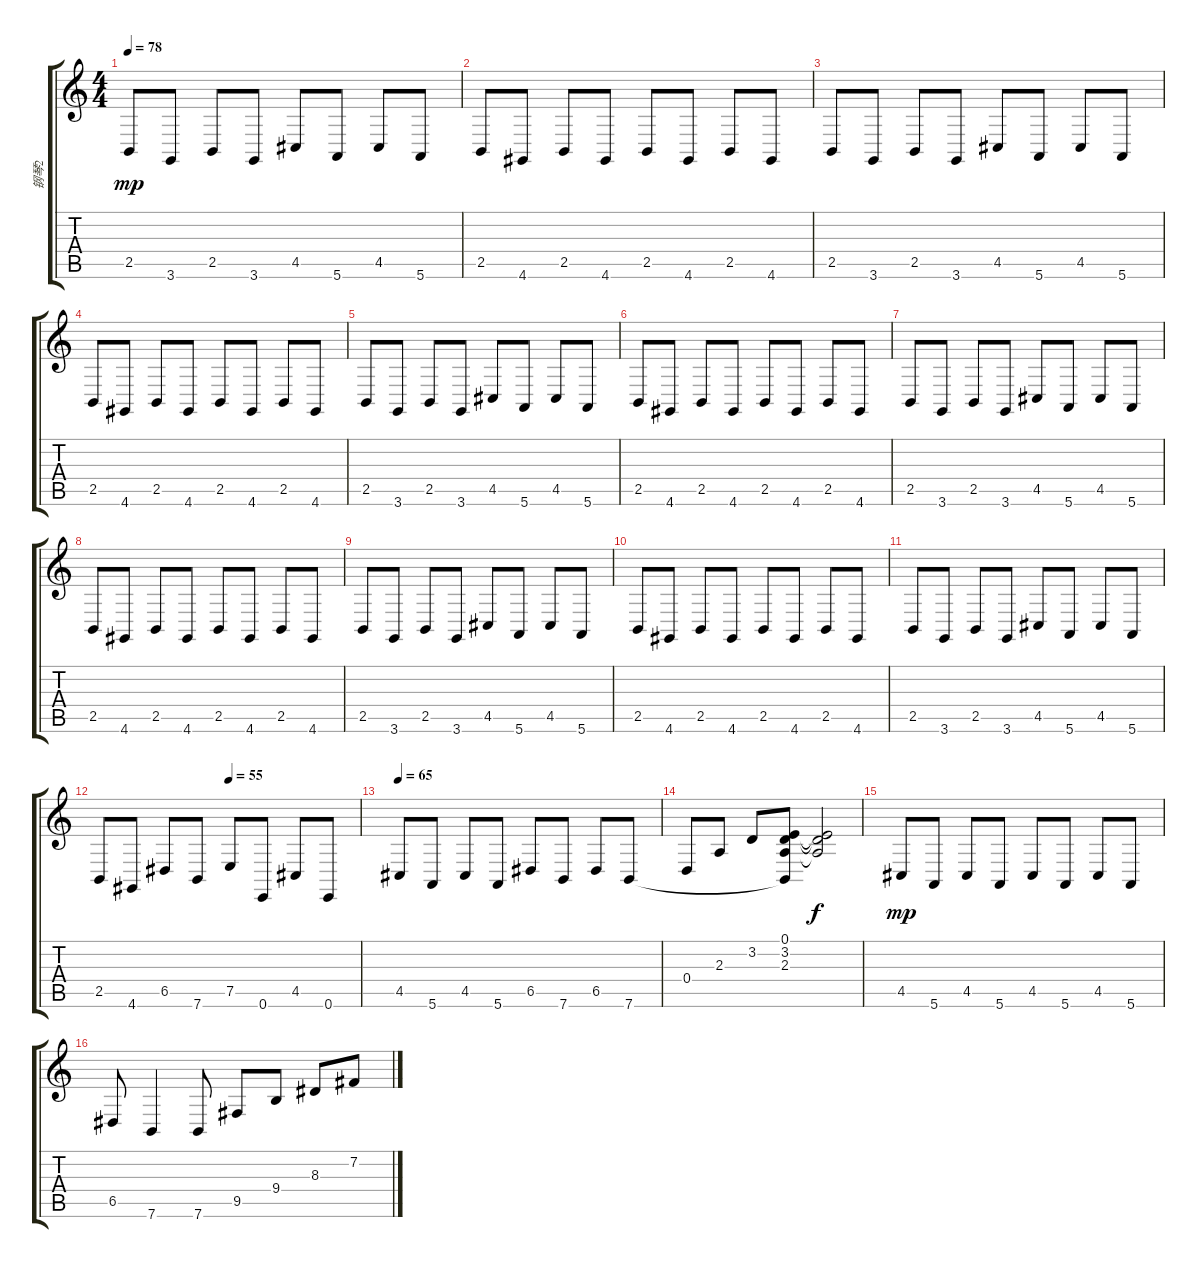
\track ("钢琴2" "钢琴2") {instrument electricgrandpiano}
\staff {score tabs}
\tuning (E4 B3 G3 D3 A2 E2) {hide}
\ts (4 4)
\tempo 78
\tempo 65
\tempo 78
\clef g2
\ks c
2.5.8{dy mp instrument electricgrandpiano} 3.6.8 2.5.8 3.6.8 4.5.8 5.6.8 4.5.8 5.6.8 |
2.5.8 4.6.8 2.5.8 4.6.8 2.5.8 4.6.8 2.5.8 4.6.8 |
2.5.8 3.6.8 2.5.8 3.6.8 4.5.8 5.6.8 4.5.8 5.6.8 |
2.5.8 4.6.8 2.5.8 4.6.8 2.5.8 4.6.8 2.5.8 4.6.8 |
2.5.8 3.6.8 2.5.8 3.6.8 4.5.8 5.6.8 4.5.8 5.6.8 |
2.5.8 4.6.8 2.5.8 4.6.8 2.5.8 4.6.8 2.5.8 4.6.8 |
2.5.8 3.6.8 2.5.8 3.6.8 4.5.8 5.6.8 4.5.8 5.6.8 |
2.5.8 4.6.8 2.5.8 4.6.8 2.5.8 4.6.8 2.5.8 4.6.8 |
2.5.8 3.6.8 2.5.8 3.6.8 4.5.8 5.6.8 4.5.8 5.6.8 |
2.5.8 4.6.8 2.5.8 4.6.8 2.5.8 4.6.8 2.5.8 4.6.8 |
2.5.8 3.6.8 2.5.8 3.6.8 4.5.8 5.6.8 4.5.8 5.6.8 |
\tempo (55 0.5)
2.5.8 4.6.8 6.5.8 7.6.8 7.5.8 0.6.8 4.5.8 0.6.8 |
\tempo 65
4.5.8 5.6.8 4.5.8 5.6.8 6.5.8 7.6.8 6.5.8 7.6.8 |
0.4.8 2.3.8 3.2.8 (0.1 3.2 2.3 7.6{t}).8 (0.1{t} 3.2{t} 2.3{t}).2{dy f} |
4.5.8{dy mp} 5.6.8 4.5.8 5.6.8 4.5.8 5.6.8 4.5.8 5.6.8 |
6.5.8 7.6.4 7.6.8 9.5.8 9.4.8 8.3.8 7.2.8
